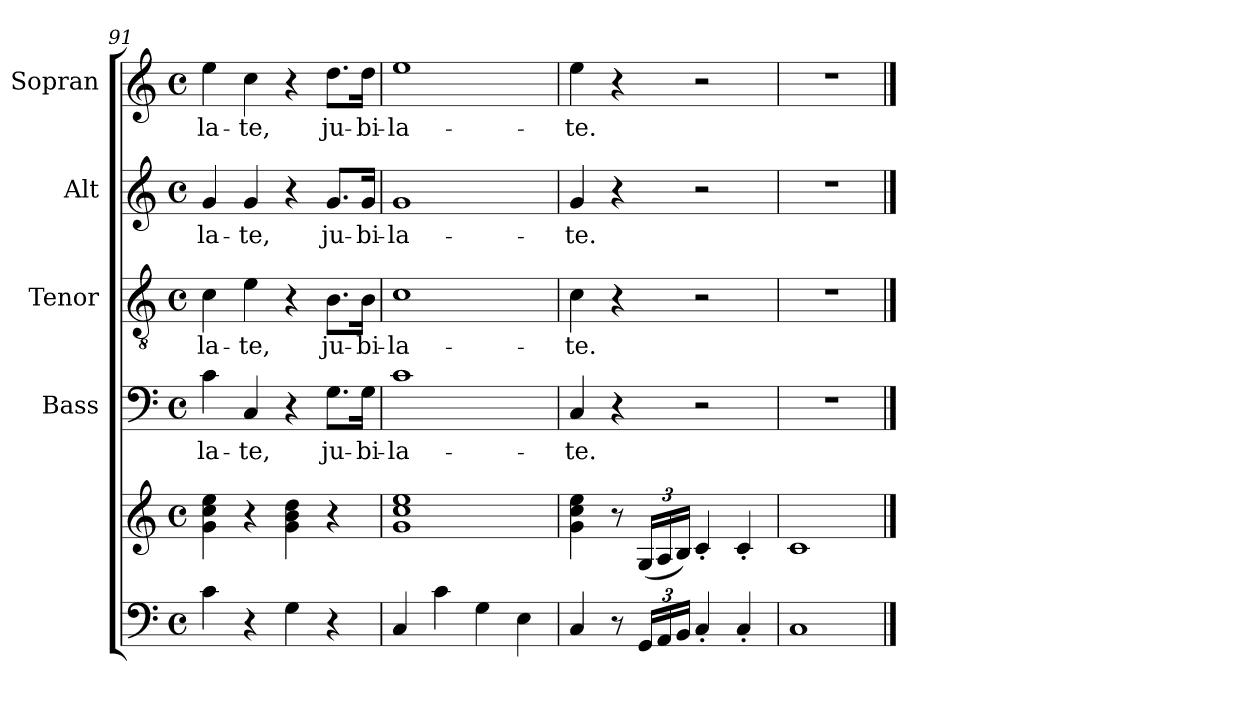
**kern	**kern	**kern	**text	**kern	**text	**kern	**text	**kern	**text
*part5	*part5	*part4	*part4	*part3	*part3	*part2	*part2	*part1	*part1
*staff6	*staff5	*staff4	*staff4	*staff3	*staff3	*staff2	*staff2	*staff1	*staff1
*	*	*I"Bass	*	*I"Tenor	*	*I"Alt	*	*I"Sopran	*
*	*	*I'B.	*	*I'T.	*	*I'A.	*	*I'S.	*
*clefF4	*clefG2	*clefF4	*	*clefGv2	*	*clefG2	*	*clefG2	*
*k[]	*k[]	*k[]	*	*k[]	*	*k[]	*	*k[]	*
*C:	*C:	*C:	*	*C:	*	*C:	*	*C:	*
*M4/4	*M4/4	*M4/4	*	*M4/4	*	*M4/4	*	*M4/4	*
*met(c)	*met(c)	*met(c)	*	*met(c)	*	*met(c)	*	*met(c)	*
=91	=91	=91	=91	=91	=91	=91	=91	=91	=91
!	!	!	!LO:LY:b	!	!LO:LY:b	!	!LO:LY:b	!	!LO:LY:b
4c\	4g\ 4cc\ 4ee\	4c\	-la-	4c\	-la-	4g/	-la-	4ee\	-la-
!	!	!	!LO:LY:b	!	!LO:LY:b	!	!LO:LY:b	!	!LO:LY:b
4r	4r	4C/	-te,	4e\	-te,	4g/	-te,	4cc\	-te,
4G\	4g\ 4b\ 4dd\	4r	.	4r	.	4r	.	4r	.
!	!	!	!LO:LY:b	!	!LO:LY:b	!	!LO:LY:b	!	!LO:LY:b
4r	4r	8.G\L	ju-	8.B\L	ju-	8.g/L	ju-	8.dd\L	ju-
!	!	!	!LO:LY:b	!	!LO:LY:b	!	!LO:LY:b	!	!LO:LY:b
.	.	16G\Jk	-bi-	16B\Jk	-bi-	16g/Jk	-bi-	16dd\Jk	-bi-
=92	=92	=92	=92	=92	=92	=92	=92	=92	=92
!	!	!	!LO:LY:b	!	!LO:LY:b	!	!LO:LY:b	!	!LO:LY:b
4C/	1g 1cc 1ee	1c	-la-	1c	-la-	1g	-la-	1ee	-la-
4c\	.	.	.	.	.	.	.	.	.
4G\	.	.	.	.	.	.	.	.	.
4E\	.	.	.	.	.	.	.	.	.
=93	=93	=93	=93	=93	=93	=93	=93	=93	=93
!	!	!	!LO:LY:b	!	!LO:LY:b	!	!LO:LY:b	!	!LO:LY:b
4C/	4g\ 4cc\ 4ee\	4C/	-te.	4c\	-te.	4g/	-te.	4ee\	-te.
8r	8r	4r	.	4r	.	4r	.	4r	.
24GG/LL	(<24G/LL	.	.	.	.	.	.	.	.
24AA/	24A/	.	.	.	.	.	.	.	.
24BB/JJ	24B/JJ)	.	.	.	.	.	.	.	.
4C'</	4c'</	2r	.	2r	.	2r	.	2r	.
4C'</	4c'</	.	.	.	.	.	.	.	.
=94	=94	=94	=94	=94	=94	=94	=94	=94	=94
1C	1c	1r	.	1r	.	1r	.	1r	.
==	==	==	==	==	==	==	==	==	==
*-	*-	*-	*-	*-	*-	*-	*-	*-	*-
